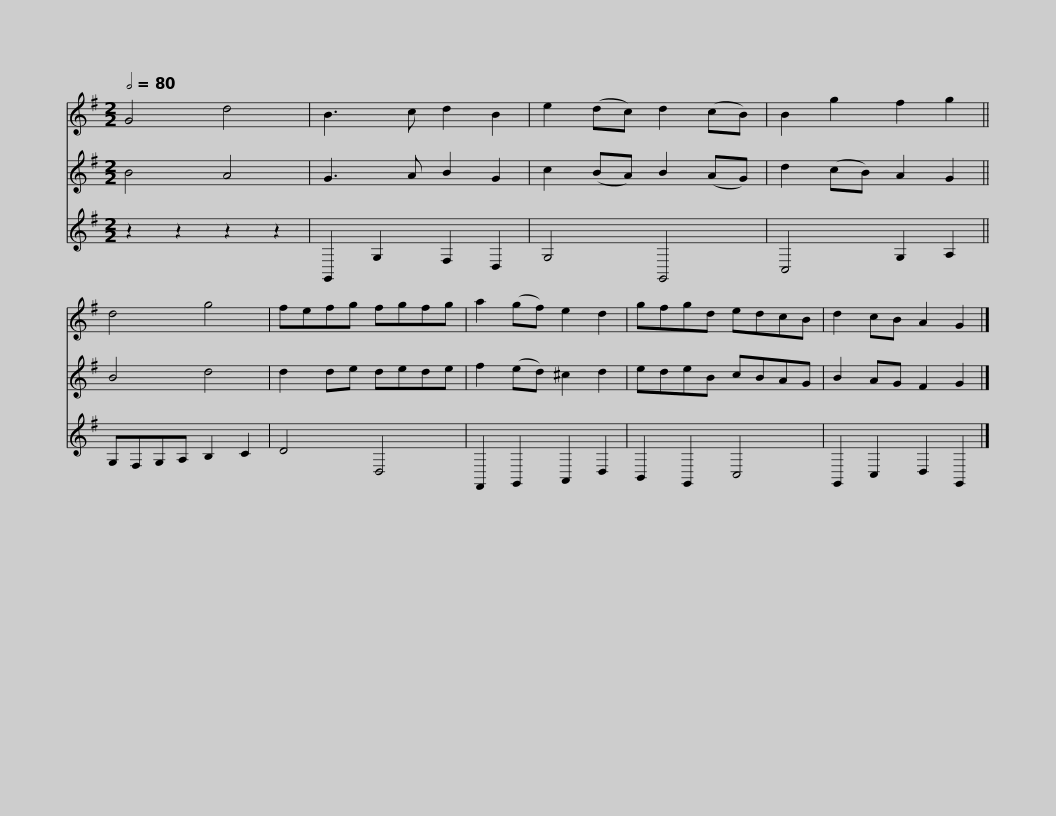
X:1
%%score 1 2 3
L:1/8
Q:1/2=80
M:2/2
I:linebreak $
K:G
V:1 treble
V:2 treble
V:3 treble
V:1
 G4 d4 | B3 c d2 B2 | e2 (dc) d2 (cB) | B2 g2 f2 g2 ||$ d4 g4 | %5
 fefg fgfg | a2 (gf) e2 d2 | gfgd edcB | d2 cB A2 G2 |] %9
V:2
 B4 A4 | G3 A B2 G2 | c2 (BA) B2 (AG) | d2 (cB) A2 G2 ||$ B4 d4 | %5
 d2 de dede | f2 (ed) ^c2 d2 | edeB cBAG | B2 AG F2 G2 |] %9
V:3
 z2 z2 z2 z2 | G,,2 G,2 F,2 D,2 | G,4 G,,4 | C,4 G,2 A,2 ||$ G,F,G,A, B,2 C2 | %5
 D4 D,4 | F,,2 G,,2 A,,2 D,2 | B,,2 G,,2 C,4 | G,,2 C,2 D,2 G,,2 |] %9
